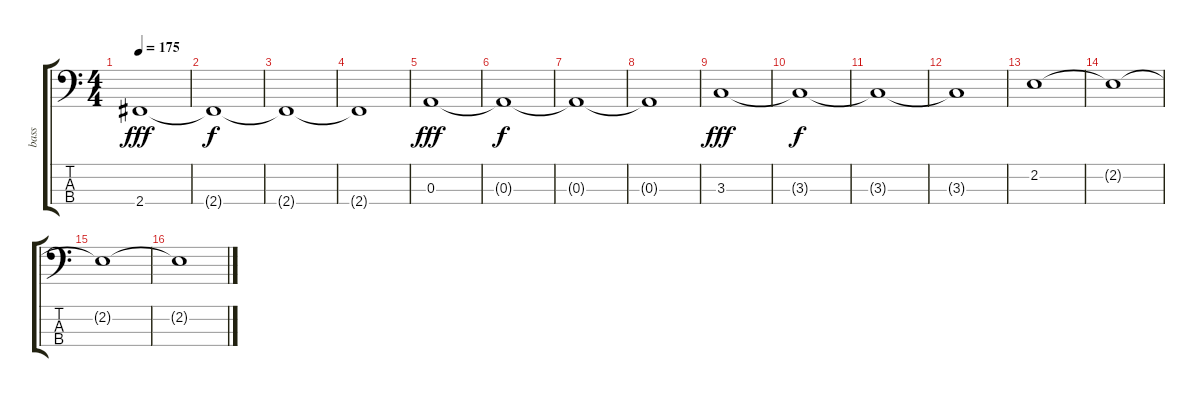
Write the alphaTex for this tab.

\track ("bass" "bass") {instrument electricbasspick}
\staff {score tabs}
\tuning (G2 D2 A1 E1) {hide}
\ts (4 4)
\tempo 175
\clef f4
\ks c
2.4.1{dy fff volume 16 balance 8 instrument whistle} |
2.4{t}.1{dy f} |
2.4{t}.1 |
2.4{t}.1 |
0.3.1{dy fff} |
0.3{t}.1{dy f} |
0.3{t}.1 |
0.3{t}.1 |
3.3.1{dy fff} |
3.3{t}.1{dy f} |
3.3{t}.1 |
3.3{t}.1 |
2.2.1 |
2.2{t}.1 |
2.2{t}.1 |
2.2{t}.1
